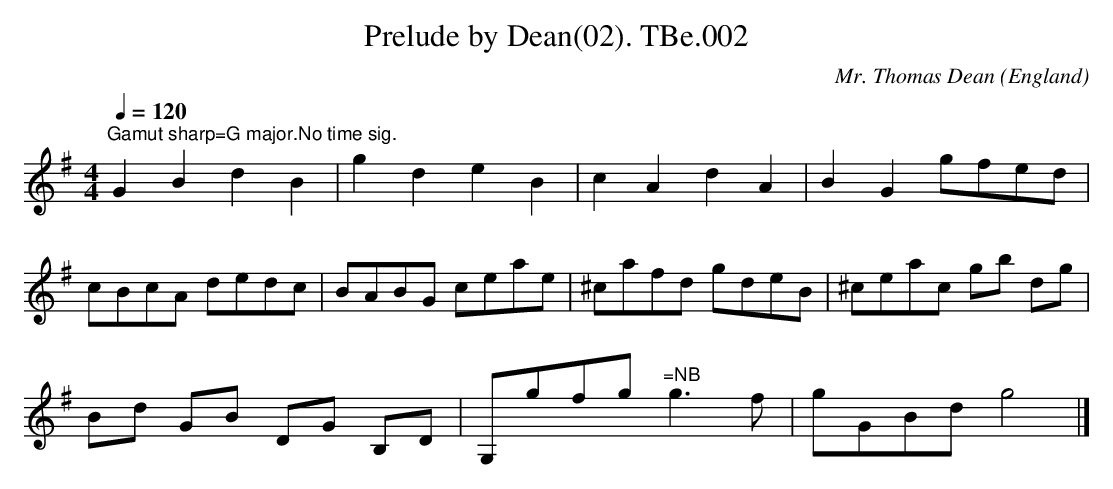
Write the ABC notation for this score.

X:1
T:Prelude by Dean(02). TBe.002
C:Mr. Thomas Dean
L:1/8
M:4/4
O:England
Q:1/4=120
K:G Major
"^Gamut sharp=G major.No time sig."\
G2B2d2B2 | g2d2e2B2 |\
c2A2d2A2 | B2G2gfed |!
cBcA dedc | BABG ceae |\
^cafd gdeB | ^ceac gb dg |!
Bd GB DG B,D | G,gfg "^=NB"g3 f | gGBd  g4 |]
